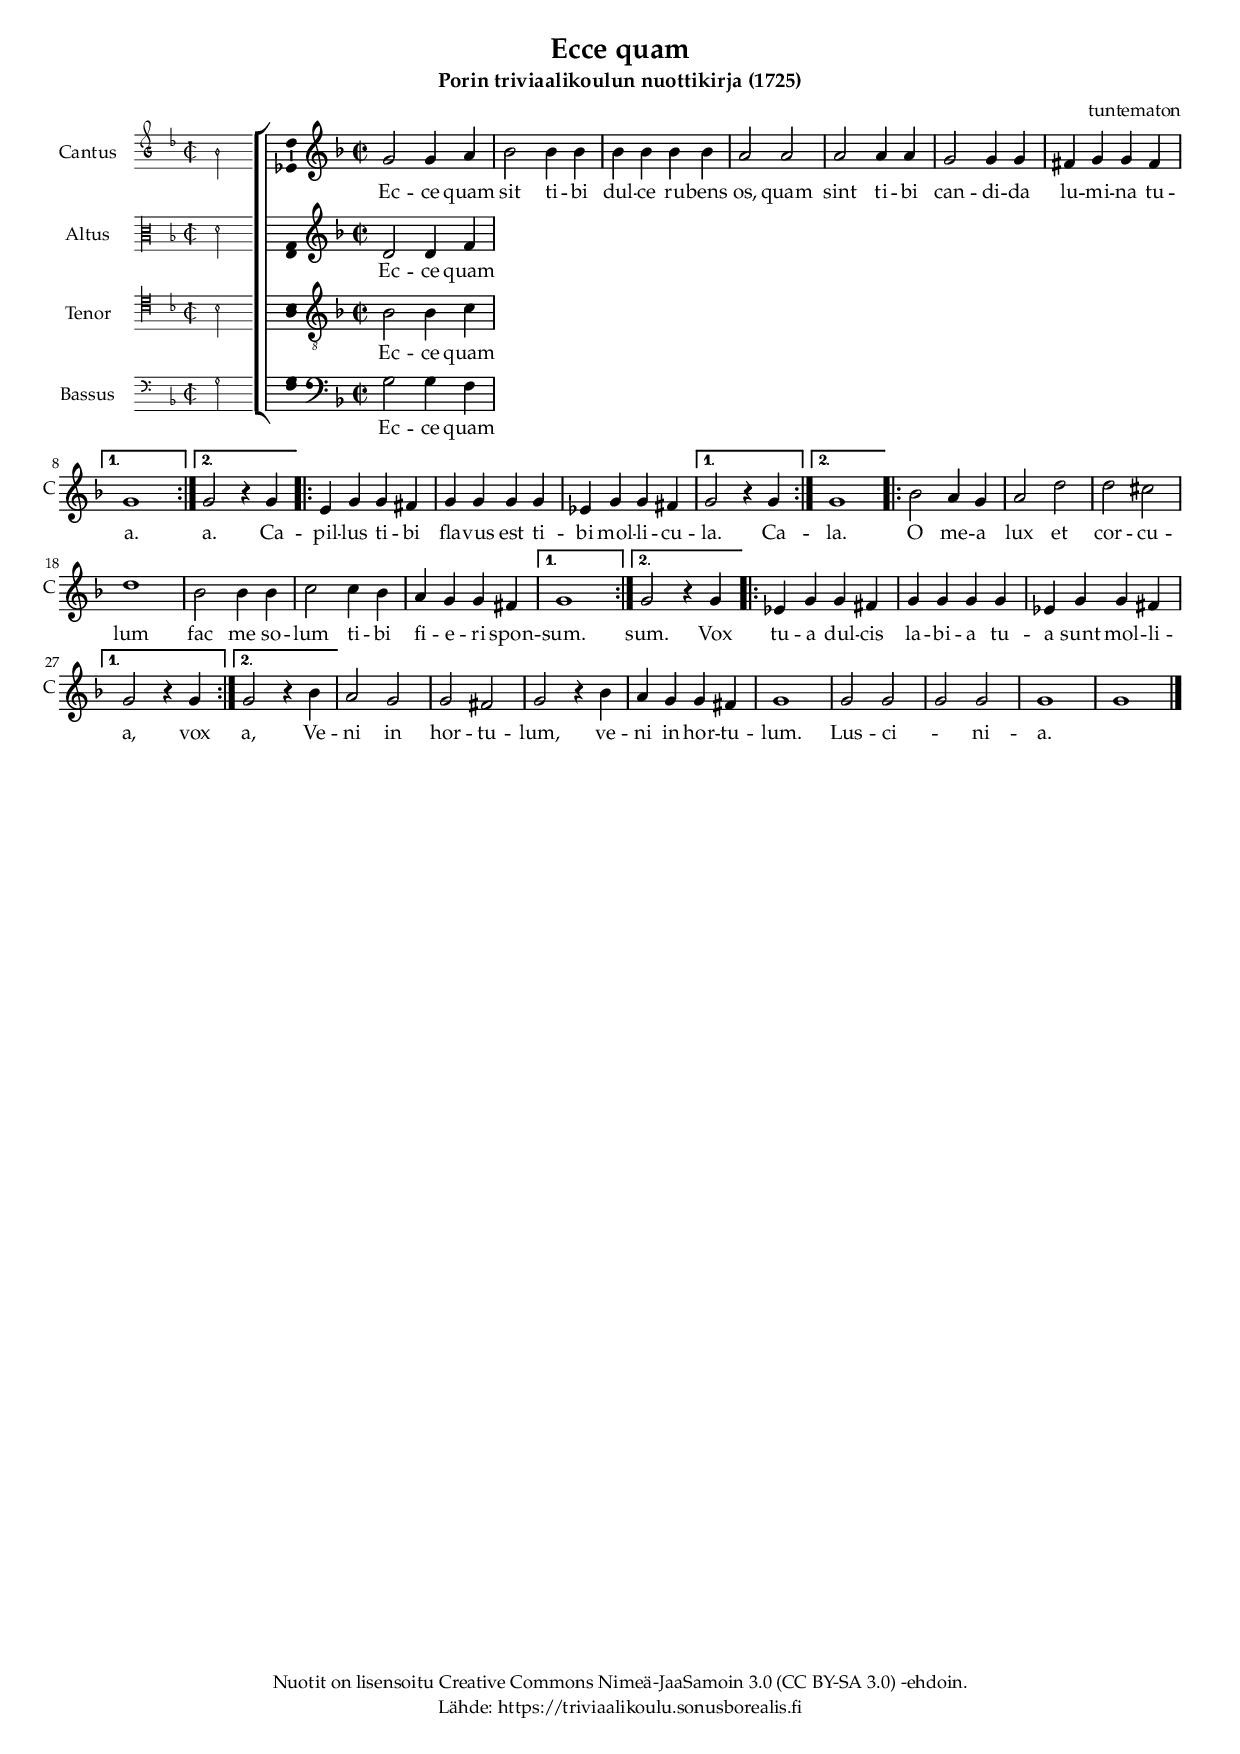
\version "2.19.80"
\include "suomi.ly"

#(set-global-staff-size 16)

global = {
%  \numericTimeSignature
  \time 2/2
%	\set Timing.measureLength = #(ly:make-moment 4/2)
%  \autoBeamOff
  \key d \minor
  \set Staff.midiInstrument = #"voice oohs"
}


SopranoMusic = \relative c'' {
	\set Staff.instrumentName = #"Cantus"
	\set Staff.shortInstrumentName = "C"

	\incipit { 
        \clef "mensural-g" 
        \set Staff.middleCClefPosition = #3
        \set Staff.middleCPosition = #3
        \set Staff.clefPosition = #0
        \key d \minor \time 2/2 g2
    }

    \repeat volta 2 {
        g2 g4 a | b2 b4 b | b b b b | a2 a | a a4 a | g2 g4 g |
        fis g g fis |
    }
    \alternative {
        {
            g1 |
        }
        {
            g2 r4 g |
        }
    }
    \repeat volta 2 {
        e g g fis | g g g g | es g g fis |
    }
    \alternative {
        {
            g2 r4 g |
        }
        {
            g1 |
        }
    }
% 2
    \repeat volta 2 {
        b2 a4 g | a2 d | d cis | d1 | b2 b4 b | c2 c4 b | a g g fis |
    }
    \alternative {
        {
            g1 |
        }
        {
            g2 r4 g |
        }
    }
    \repeat volta 2 {
        es g g fis | g g g g | es g g fis |
    }
    \alternative {
        {
            g2 r4 g |
        }
        {
            g2 r4 b |
        }
    }
% 3
    a2 g | g fis | g r4 b | a g g fis | g1 |
    g2 g( | g) g | g1( | g) \bar "|."

}

stanzaOneLyrics = \lyricmode {
    Ec -- ce quam sit ti -- bi dul -- ce ru -- bens os, 
    quam sint ti -- bi can -- di -- da lu -- mi -- na tu -- a. a.
    Ca -- pil -- lus ti -- bi fla -- vus est
    ti -- bi mol -- li -- cu -- la. Ca -- la.
    O me -- a lux et cor -- cu -- lum
    fac me so -- lum ti -- bi fi -- e -- ri spon -- sum. sum. Vox
    tu -- a dul -- cis la -- bi -- a
    tu -- a sunt mol -- li -- a, vox a,
    Ve -- ni in hor -- tu -- lum,
    ve -- ni in hor -- tu -- lum.
    Lus -- ci -- ni -- a.
}

AltoMusic = \relative c' {
	\set Staff.instrumentName = #"Altus"
	\set Staff.shortInstrumentName = "A"

	\incipit { \clef "mensural-c3" \key d \minor \time 2/2 d'2 }

	d2 d4 f |
}

TenoreMusic = \relative c' {
	\set Staff.instrumentName = #"Tenor"
	\set Staff.shortInstrumentName = "T"

	\incipit { \clef "mensural-c4" \key d \minor \time 2/2 b2 }

	\clef "treble_8"
	b2 b4 c |
}

BassMusic = \relative c' {
	\set Staff.instrumentName = #"Bassus"
	\set Staff.shortInstrumentName = "B"

	\incipit { \clef "mensural-f" \key d \minor \time 2/2 g2 }

	\clef bass
	g2 g4 f |
}

\include "ecce-quam.header.ily"


\score {
  \new ChoirStaff <<
    \new Staff <<
      \new Voice = "Soprano" {
		    \global
        \SopranoMusic
      }
     \new Lyrics \lyricsto "Soprano" {
       \stanzaOneLyrics
     }
    >>
    \new Staff <<
      \new Voice = "Alto" {
        \global
        \AltoMusic
      }
     \new Lyrics \lyricsto "Alto" {
       \stanzaOneLyrics
     }
    >>
    \new Staff <<
      \new Voice = "Tenore" {
        \global
        \TenoreMusic
      }
      \new Lyrics \lyricsto "Tenore" {
       \stanzaOneLyrics
      }
    >>
    \new Staff <<
      \new Voice = "Bass" {
        \global
        \BassMusic
      }
      \new Lyrics \lyricsto "Bass" {
       \stanzaOneLyrics
      }
    >>
  >>
  \midi {
    \tempo 4 = 160
  }
  \layout {
    \context {
      \Voice
      \consists "Ambitus_engraver"
		\hide Slur
    }
    indent = 3.5\cm
    incipit-width = 2\cm
    \context {
     \Staff \RemoveEmptyStaves
   }
    \context {
     \Score
     \override VerticalAxisGroup.remove-first = ##t
    }
  }
}
